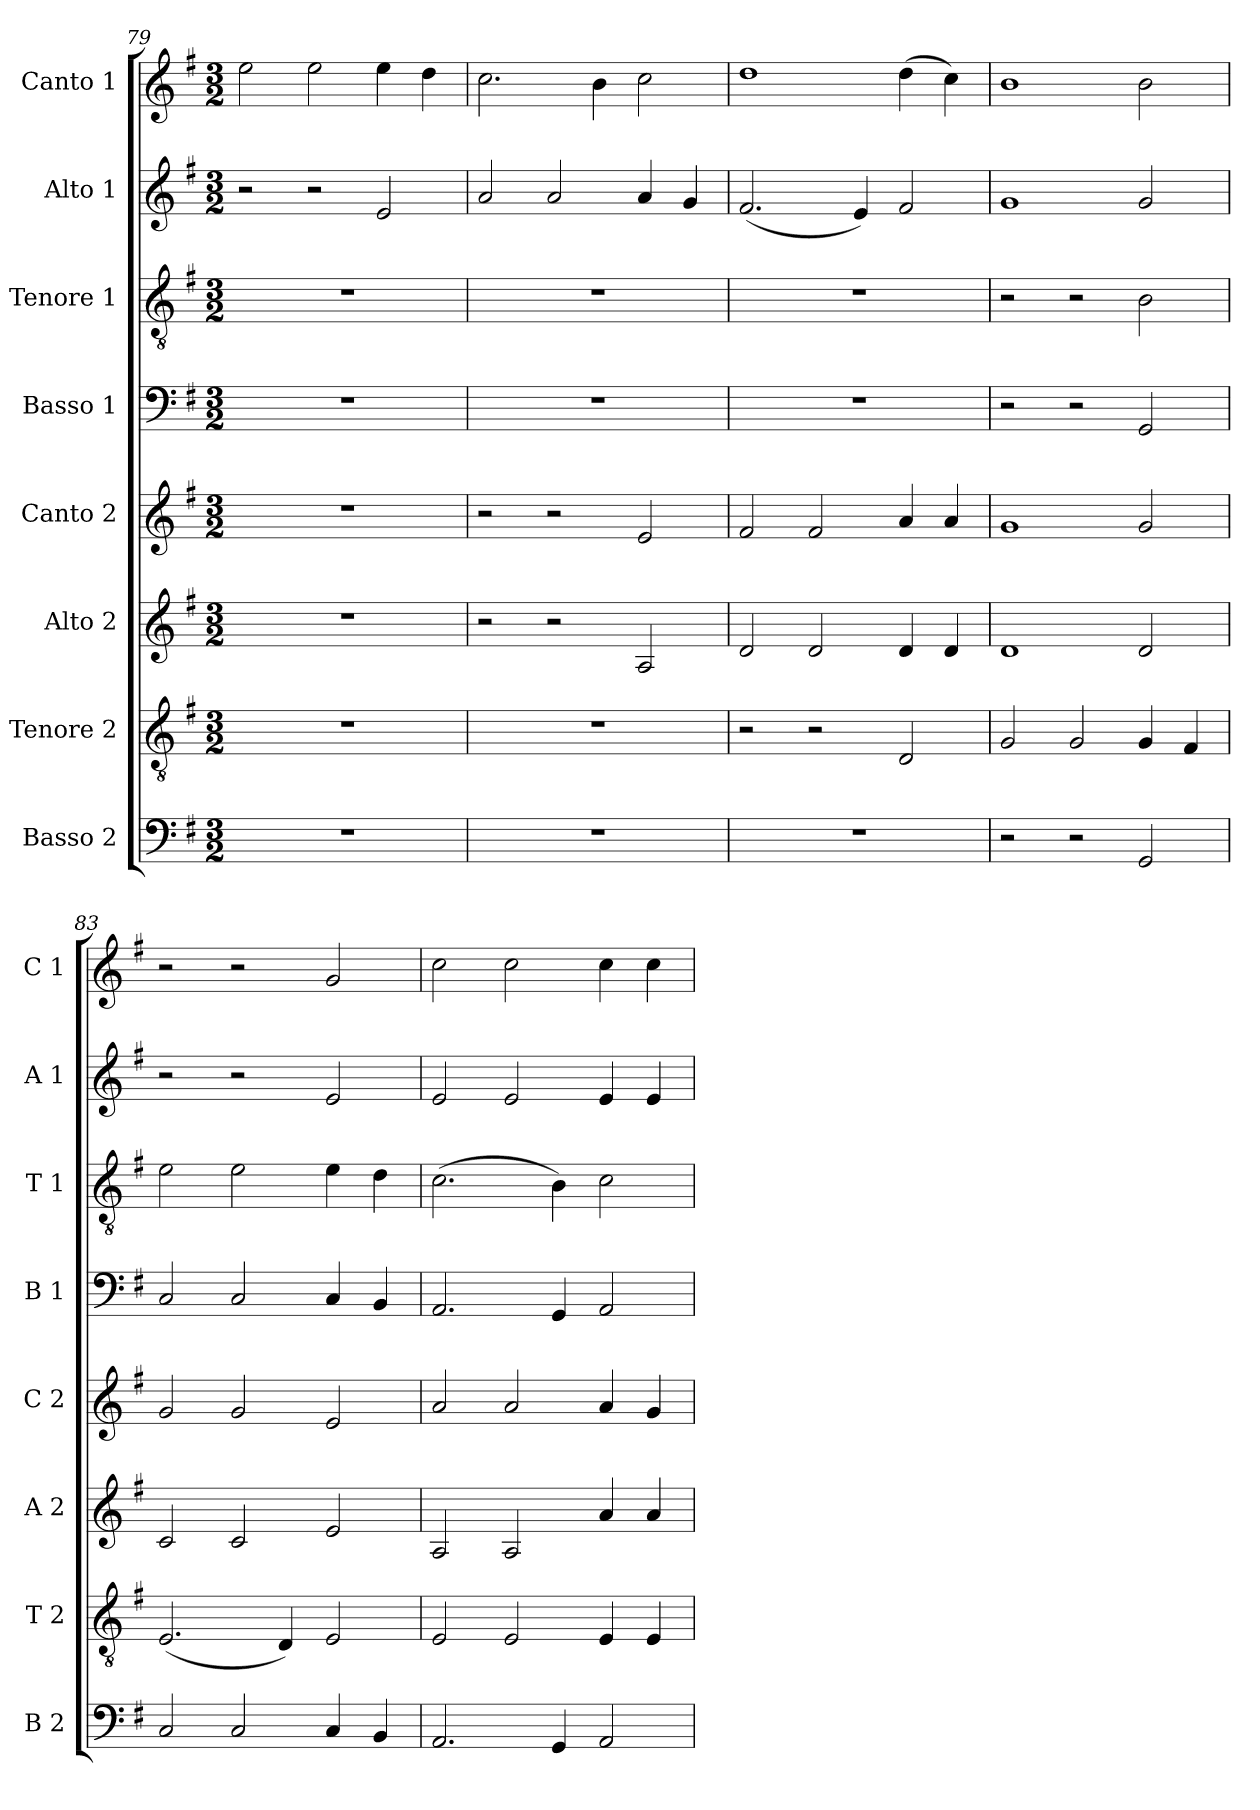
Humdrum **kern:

**kern	**kern	**kern	**kern	**kern	**kern	**kern	**kern
*part8	*part7	*part6	*part5	*part4	*part3	*part2	*part1
*staff8	*staff7	*staff6	*staff5	*staff4	*staff3	*staff2	*staff1
*I"Basso 2	*I"Tenore 2	*I"Alto 2	*I"Canto 2	*I"Basso 1	*I"Tenore 1	*I"Alto 1	*I"Canto 1
*I'B 2	*I'T 2	*I'A 2	*I'C 2	*I'B 1	*I'T 1	*I'A 1	*I'C 1
*clefF4	*clefGv2	*clefG2	*clefG2	*clefF4	*clefGv2	*clefG2	*clefG2
*k[f#]	*k[f#]	*k[f#]	*k[f#]	*k[f#]	*k[f#]	*k[f#]	*k[f#]
*G:	*G:	*G:	*G:	*G:	*G:	*G:	*G:
*M3/2	*M3/2	*M3/2	*M3/2	*M3/2	*M3/2	*M3/2	*M3/2
=79	=79	=79	=79	=79	=79	=79	=79
1.r	1.r	1.r	1.r	1.r	1.r	2r	2ee\
.	.	.	.	.	.	2r	2ee\
.	.	.	.	.	.	2e/	4ee\
.	.	.	.	.	.	.	4dd\
!!LO:LB:g=z
=80	=80	=80	=80	=80	=80	=80	=80
1.r	1.r	2r	2r	1.r	1.r	2a/	2.cc\
.	.	2r	2r	.	.	2a/	.
.	.	.	.	.	.	.	4b\
.	.	2A/	2e/	.	.	4a/	2cc\
.	.	.	.	.	.	4g/	.
=81	=81	=81	=81	=81	=81	=81	=81
1.r	2r	2d/	2f#/	1.r	1.r	(2.f#/	1dd
.	2r	2d/	2f#/	.	.	.	.
.	.	.	.	.	.	4e/)	.
.	2D/	4d/	4a/	.	.	2f#/	(>4dd\
.	.	4d/	4a/	.	.	.	4cc\)
=82	=82	=82	=82	=82	=82	=82	=82
2r	2G/	1d	1g	2r	2r	1g	1b
2r	2G/	.	.	2r	2r	.	.
2GG/	4G/	2d/	2g/	2GG/	2B\	2g/	2b\
.	4F#/	.	.	.	.	.	.
=83	=83	=83	=83	=83	=83	=83	=83
2C/	(2.E/	2c/	2g/	2C/	2e\	2r	2r
2C/	.	2c/	2g/	2C/	2e\	2r	2r
.	4D/)	.	.	.	.	.	.
4C/	2E/	2e/	2e/	4C/	4e\	2e/	2g/
4BB/	.	.	.	4BB/	4d\	.	.
=84	=84	=84	=84	=84	=84	=84	=84
2.AA/	2E/	2A/	2a/	2.AA/	(>2.c\	2e/	2cc\
.	2E/	2A/	2a/	.	.	2e/	2cc\
4GG/	.	.	.	4GG/	4B\)	.	.
2AA/	4E/	4a/	4a/	2AA/	2c\	4e/	4cc\
.	4E/	4a/	4g/	.	.	4e/	4cc\
=	=	=	=	=	=	=	=
*-	*-	*-	*-	*-	*-	*-	*-
